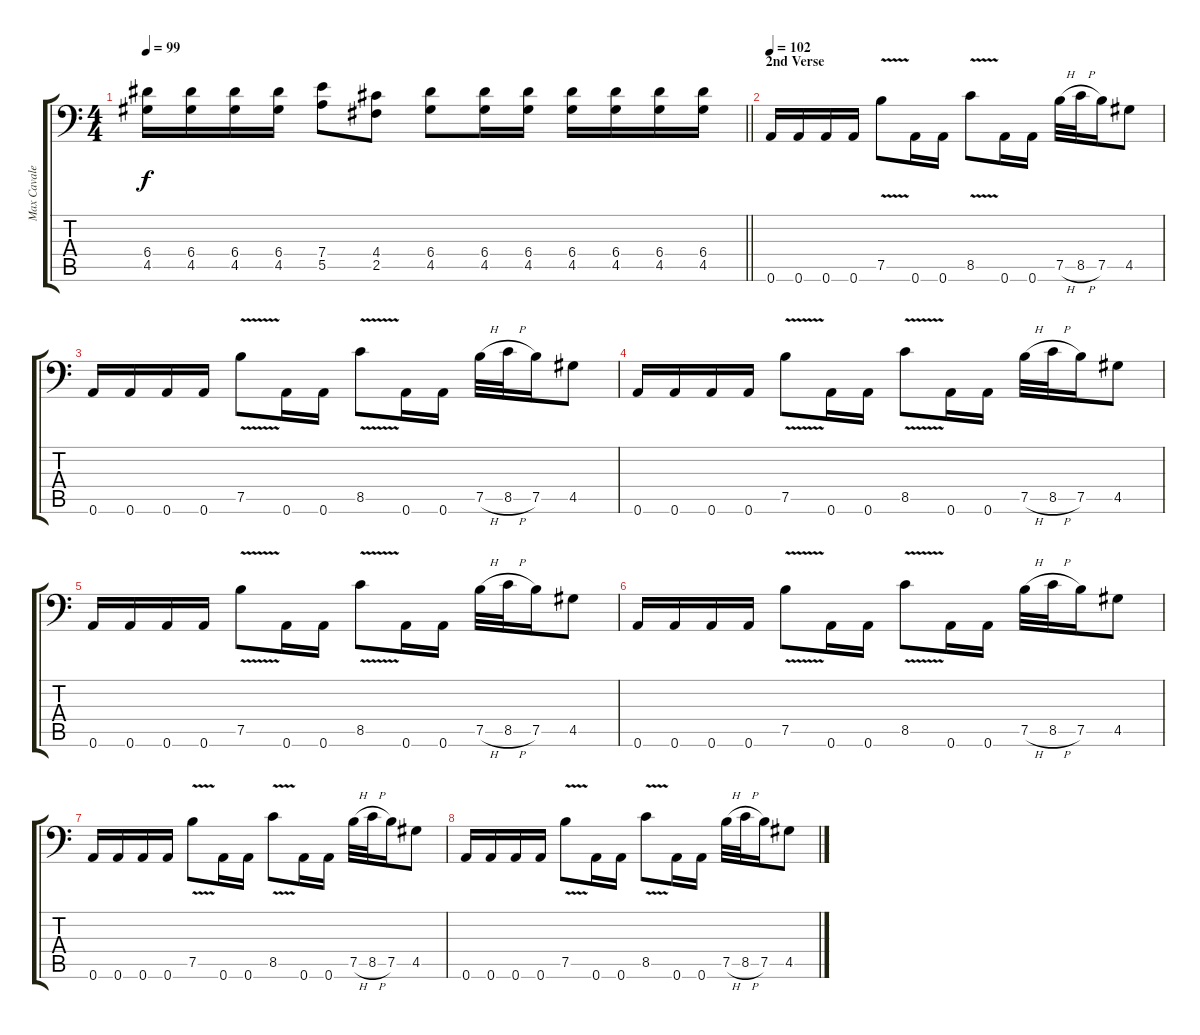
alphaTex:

\track ("Max Cavalera " "Max Cavale") {instrument distortionguitar}
\staff {score tabs}
\tuning (B3 Gb3 D3 A2 E2 A1) {hide}
\ts (4 4)
\tempo 99
\clef f4
\barLineRight lightlight
\ks c
(6.4 4.5).16{dy f} (6.4 4.5).16 (6.4 4.5).16 (6.4 4.5).16 (7.4 5.5).8 (4.4 2.5).8 (6.4 4.5).8 (6.4 4.5).16 (6.4 4.5).16 (6.4 4.5).16 (6.4 4.5).16 (6.4 4.5).16 (6.4 4.5).16 |
\section ("" "2nd Verse")
\tempo 102
0.6.16 0.6.16 0.6.16 0.6.16 7.5{v}.8 0.6.16 0.6.16 8.5{v}.8 0.6.16 0.6.16 7.5{h}.32 8.5{h}.32 7.5.16 4.5.8 |
0.6.16 0.6.16 0.6.16 0.6.16 7.5{v}.8 0.6.16 0.6.16 8.5{v}.8 0.6.16 0.6.16 7.5{h}.32 8.5{h}.32 7.5.16 4.5.8 |
0.6.16 0.6.16 0.6.16 0.6.16 7.5{v}.8 0.6.16 0.6.16 8.5{v}.8 0.6.16 0.6.16 7.5{h}.32 8.5{h}.32 7.5.16 4.5.8 |
0.6.16 0.6.16 0.6.16 0.6.16 7.5{v}.8 0.6.16 0.6.16 8.5{v}.8 0.6.16 0.6.16 7.5{h}.32 8.5{h}.32 7.5.16 4.5.8 |
0.6.16 0.6.16 0.6.16 0.6.16 7.5{v}.8 0.6.16 0.6.16 8.5{v}.8 0.6.16 0.6.16 7.5{h}.32 8.5{h}.32 7.5.16 4.5.8 |
0.6.16 0.6.16 0.6.16 0.6.16 7.5{v}.8 0.6.16 0.6.16 8.5{v}.8 0.6.16 0.6.16 7.5{h}.32 8.5{h}.32 7.5.16 4.5.8 |
0.6.16 0.6.16 0.6.16 0.6.16 7.5{v}.8 0.6.16 0.6.16 8.5{v}.8 0.6.16 0.6.16 7.5{h}.32 8.5{h}.32 7.5.16 4.5.8
